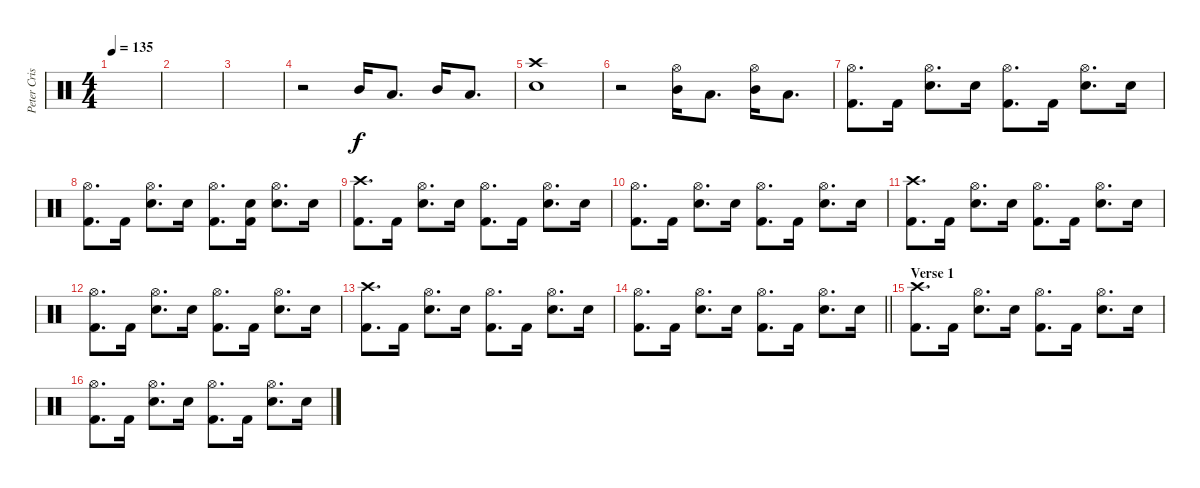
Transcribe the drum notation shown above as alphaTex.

\track ("Peter Criss" "Peter Cris") {instrument percussion}
\staff {score}
\articulation defaults
\ts (4 4)
\tempo 135
\clef neutral
\ks c
|
|
|
r.2 "Mid Tom (hit)".16 "Low Tom (hit)".8{d} "Mid Tom (hit)".16 "Low Tom (hit)".8{d} |
("Snare (hit) 2" "Crash high (hit)").1 |
r.2 ("Mid Tom (hit)" "Hi-Hat (open)").16 "Low Tom (hit)".8{d} ("Mid Tom (hit)" "Hi-Hat (open)").16 "Low Tom (hit)".8{d} |
("Hi-Hat (open)" "Kick (hit) 2").8{d} "Kick (hit) 2".16 ("Snare (hit) 2" "Hi-Hat (open)").8{d} "Snare (hit) 2".16 ("Hi-Hat (open)" "Kick (hit) 2").8{d} "Kick (hit) 2".16 ("Snare (hit) 2" "Hi-Hat (open)").8{d} "Snare (hit) 2".16 |
("Hi-Hat (open)" "Kick (hit) 2").8{d} "Kick (hit) 2".16 ("Snare (hit) 2" "Hi-Hat (open)").8{d} "Snare (hit) 2".16 ("Hi-Hat (open)" "Kick (hit) 2").8{d} ("Snare (hit) 2" "Kick (hit) 2").16 ("Snare (hit) 2" "Hi-Hat (open)").8{d} "Snare (hit) 2".16 |
("Crash high (hit)" "Kick (hit) 2").8{d} "Kick (hit) 2".16 ("Snare (hit) 2" "Hi-Hat (open)").8{d} "Snare (hit) 2".16 ("Hi-Hat (open)" "Kick (hit) 2").8{d} "Kick (hit) 2".16 ("Snare (hit) 2" "Hi-Hat (open)").8{d} "Snare (hit) 2".16 |
("Hi-Hat (open)" "Kick (hit) 2").8{d} "Kick (hit) 2".16 ("Snare (hit) 2" "Hi-Hat (open)").8{d} "Snare (hit) 2".16 ("Hi-Hat (open)" "Kick (hit) 2").8{d} "Kick (hit) 2".16 ("Snare (hit) 2" "Hi-Hat (open)").8{d} "Snare (hit) 2".16 |
("Crash high (hit)" "Kick (hit) 2").8{d} "Kick (hit) 2".16 ("Snare (hit) 2" "Hi-Hat (open)").8{d} "Snare (hit) 2".16 ("Hi-Hat (open)" "Kick (hit) 2").8{d} "Kick (hit) 2".16 ("Snare (hit) 2" "Hi-Hat (open)").8{d} "Snare (hit) 2".16 |
("Hi-Hat (open)" "Kick (hit) 2").8{d} "Kick (hit) 2".16 ("Snare (hit) 2" "Hi-Hat (open)").8{d} "Snare (hit) 2".16 ("Hi-Hat (open)" "Kick (hit) 2").8{d} "Kick (hit) 2".16 ("Snare (hit) 2" "Hi-Hat (open)").8{d} "Snare (hit) 2".16 |
("Crash high (hit)" "Kick (hit) 2").8{d} "Kick (hit) 2".16 ("Snare (hit) 2" "Hi-Hat (open)").8{d} "Snare (hit) 2".16 ("Hi-Hat (open)" "Kick (hit) 2").8{d} "Kick (hit) 2".16 ("Snare (hit) 2" "Hi-Hat (open)").8{d} "Snare (hit) 2".16 |
\barLineRight lightlight
("Hi-Hat (open)" "Kick (hit) 2").8{d} "Kick (hit) 2".16 ("Snare (hit) 2" "Hi-Hat (open)").8{d} "Snare (hit) 2".16 ("Hi-Hat (open)" "Kick (hit) 2").8{d} "Kick (hit) 2".16 ("Snare (hit) 2" "Hi-Hat (open)").8{d} "Snare (hit) 2".16 |
\section ("" "Verse 1")
("Crash high (hit)" "Kick (hit) 2").8{d} "Kick (hit) 2".16 ("Snare (hit) 2" "Hi-Hat (open)").8{d} "Snare (hit) 2".16 ("Hi-Hat (open)" "Kick (hit) 2").8{d} "Kick (hit) 2".16 ("Snare (hit) 2" "Hi-Hat (open)").8{d} "Snare (hit) 2".16 |
("Hi-Hat (open)" "Kick (hit) 2").8{d} "Kick (hit) 2".16 ("Snare (hit) 2" "Hi-Hat (open)").8{d} "Snare (hit) 2".16 ("Hi-Hat (open)" "Kick (hit) 2").8{d} "Kick (hit) 2".16 ("Snare (hit) 2" "Hi-Hat (open)").8{d} "Snare (hit) 2".16
